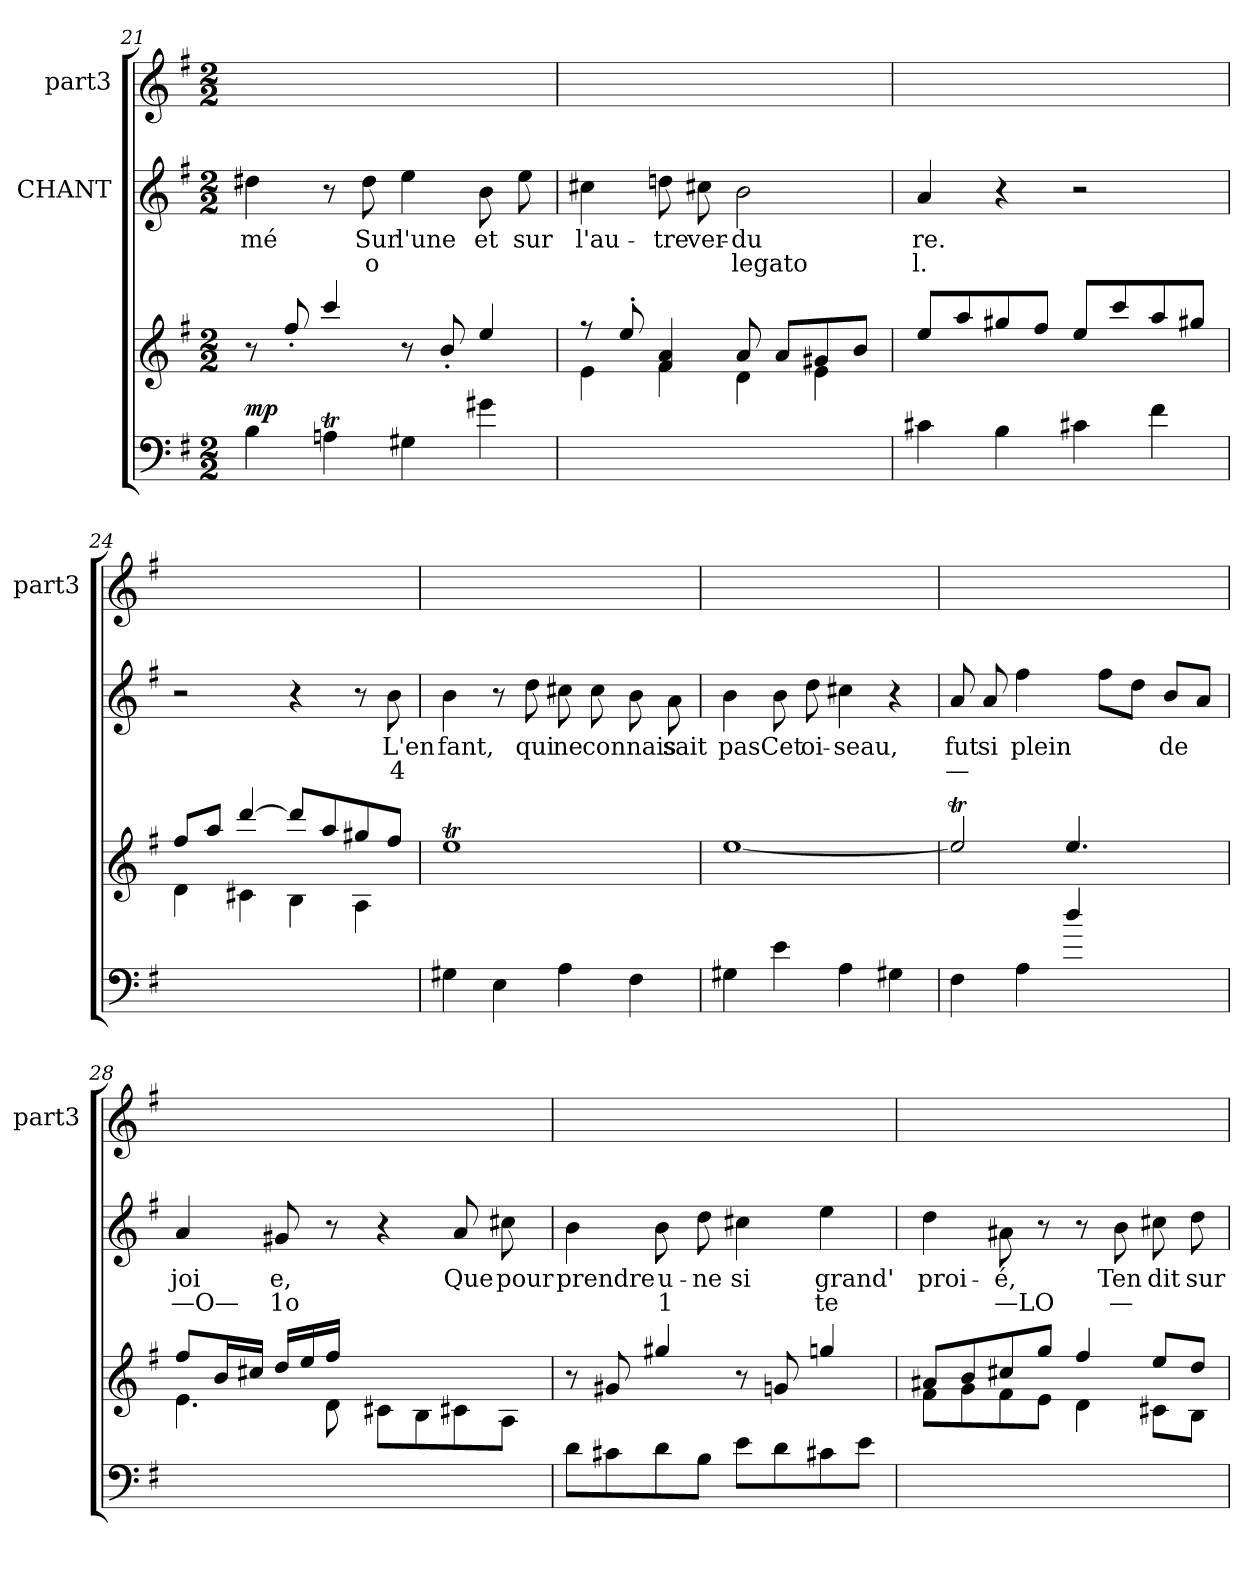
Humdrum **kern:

**kern	**kern	**dynam	**kern	**text	**text	**kern
*part3	*part3	*part3	*part2	*part2	*part2	*part1
*staff4	*staff3	*staff3/4	*staff2	*staff2	*staff2	*staff1
*	*	*	*I"CHANT	*	*	*I"part3
*	*	*	*	*	*	*I'part3
*clefF4	*clefG2	*	*clefG2	*	*	*clefG2
*k[f#]	*k[f#]	*	*k[f#]	*	*	*k[f#]
*M2/2	*M2/2	*	*M2/2	*	*	*M2/2
=21	=21	=21	=21	=21	=21	=21
!	!	!LO:DY:a=2	!	!	!	!
4Bi\	8r	mp	4dd#Xj\	mé	.	1ryy
.	8ff#'>j/	.	.	.	.	.
4AnTi\	4cccj/	.	8r	.	.	.
.	.	.	8dd#j\	Sur	o	.
4G#Xi\	8r	.	4eej\	l'une	.	.
.	8b'>j/	.	.	.	.	.
4g#Xi\	4eej/	.	8bj\	et	.	.
.	.	.	8eej\	sur	.	.
=22	=22	=22	=22	=22	=22	=22
*	*^	*	*	*	*	*
1ryy	8r	4ei\	.	4cc#Xj\	l'au-	.	1ryy
.	8ee'>j/	.	.	.	.	.	.
.	4aj/ 4f#j/	4f#i\	.	8ddnj\	tre	.	.
.	.	.	.	8cc#Xj\	ver-	.	.
.	8aj/	4di\	.	2bj\	du	legato	.
.	8aj/L	.	.	.	.	.	.
.	8g#Xj/	4ei\	.	.	.	.	.
.	8bj/J	.	.	.	.	.	.
*	*v	*v	*	*	*	*	*
!!LO:LB:g=z
=23	=23	=23	=23	=23	=23	=23
4c#Xi\	8eej/L	.	4aj/	re.	l.	1ryy
.	8aaj/	.	.	.	.	.
4Bi\	8gg#Xj/	.	4r	.	.	.
.	8ff#j/J	.	.	.	.	.
4c#Xi\	8eej/L	.	2r	.	.	.
.	8cccj/	.	.	.	.	.
4f#i\	8aaj/	.	.	.	.	.
.	8gg#Xj/J	.	.	.	.	.
=24	=24	=24	=24	=24	=24	=24
*	*^	*	*	*	*	*
1ryy	8ff#j/L	4di\	.	2r	.	.	1ryy
.	8aaj/J	.	.	.	.	.	.
.	[4dddj/	4c#Xi\	.	.	.	.	.
.	8dddj/L]	4Bi\	.	4r	.	.	.
.	8aaj/	.	.	.	.	.	.
.	8gg#Xj/	4Ai\	.	8r	.	.	.
.	8ff#j/J	.	.	8bj\	L'en	4	.
*	*v	*v	*	*	*	*	*
=25	=25	=25	=25	=25	=25	=25
4G#Xi\	1eeTj/	.	4bj\	fant,	.	1ryy
4Ei\	.	.	8r	.	.	.
.	.	.	8ddj\	qui	.	.
4Ai\	.	.	8cc#Xj\	ne	.	.
.	.	.	8cc#j\	connais	.	.
4F#i\	.	.	8bj\	--	.	.
.	.	.	8aj\	sait	.	.
=26	=26	=26	=26	=26	=26	=26
4G#Xi\	[1eej/	.	4bj\	pas	.	1ryy
4ei\	.	.	8bj\	Cet	.	.
.	.	.	8ddj\	oi-	.	.
4Ai\	.	.	4cc#Xj\	seau,	.	.
4G#Xi\	.	.	4r	.	.	.
!!LO:LB:g=z
=27	=27	=27	=27	=27	=27	=27
4F#i\	2eeTj/]	.	8aj/	fut	—	1ryy
.	.	.	8aj/	si	.	.
4Ai\	.	.	4ff#j\	plein	.	.
4ddi/	4.eej/	.	8ryy	.	.	.
.	.	.	8ff#j\L	.	.	.
4ryy	.	.	8ddj\J	.	.	.
.	8ryy	.	8bj/L	de	.	.
8ryy	8ryy	.	8aZ/J	.	.	8ryy
=28	=28	=28	=28	=28	=28	=28
*	*^	*	*	*	*	*
1ryy	8ff#j/L	4.ei\	.	4aj/	joi	—O—	1ryy
.	16bj/L	.	.	.	.	.	.
.	16cc#Xj/JJ	.	.	.	.	.	.
.	16ddj/LL	.	.	8g#Xj/	e,	1o	.
.	16eej/	.	.	.	.	.	.
.	16ff#j/JJ	8di\	.	8r	.	.	.
.	2ryy	.	.	.	.	.	.
.	.	8c#Xi\L	.	4r	.	.	.
.	.	8Bi\	.	.	.	.	.
.	.	8c#Xi\	.	8aj/	Que	.	.
.	.	8Ai\J	.	8cc#Xj\	pour	.	.
.	16ryy	.	.	.	.	.	.
*	*v	*v	*	*	*	*	*
=29	=29	=29	=29	=29	=29	=29
8di\L	8r	.	4bj\	prendre	.	1ryy
8c#Xi\	8g#Xj/	.	.	.	.	.
8di\	4gg#Xj/	.	8bj\	u-	1	.
8Bi\J	.	.	8ddj\	ne	.	.
8ei\L	8r	.	4cc#Xj\	si	.	.
8di\	8gnj/	.	.	.	.	.
8c#Xi\	4ggnj/	.	4eej\	grand'	te	.
8ei\J	.	.	.	.	.	.
!!LO:PB:g=z
=30	=30	=30	=30	=30	=30	=30
*	*^	*	*	*	*	*
1ryy	8a#Xj/L	8f#i\L	.	4ddj\	proi-	.	1ryy
.	8bj/	8gi\	.	.	.	.	.
.	8cc#Xj/	8f#i\	.	8a#Xj\	é,	—LO	.
.	8ggj/J	8ei\J	.	8r	.	.	.
.	4ff#j/	4di\	.	8r	.	.	.
.	.	.	.	8bj\	Ten	—	.
.	8eej/L	8c#Xi\L	.	8cc#Xj\	dit	.	.
.	8ddj/J	8Bi\J	.	8ddj\	sur	.	.
*	*v	*v	*	*	*	*	*
=	=	=	=	=	=	=
*-	*-	*-	*-	*-	*-	*-
